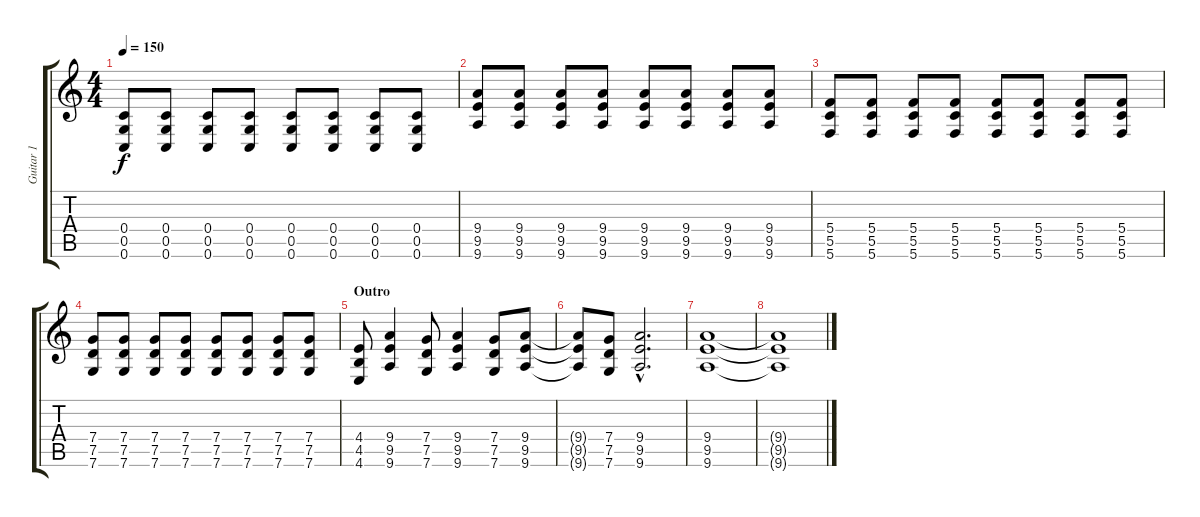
\track ("Guitar 1" "Guitar 1") {instrument distortionguitar}
\staff {score tabs}
\tuning (D4 A3 F3 C3 G2 C2) {hide}
\ts (4 4)
\tempo 150
\clef g2
\ks c
(0.4 0.5 0.6).8{dy f} (0.4 0.5 0.6).8 (0.4 0.5 0.6).8 (0.4 0.5 0.6).8 (0.4 0.5 0.6).8 (0.4 0.5 0.6).8 (0.4 0.5 0.6).8 (0.4 0.5 0.6).8 |
(9.4 9.5 9.6).8 (9.4 9.5 9.6).8 (9.4 9.5 9.6).8 (9.4 9.5 9.6).8 (9.4 9.5 9.6).8 (9.4 9.5 9.6).8 (9.4 9.5 9.6).8 (9.4 9.5 9.6).8 |
(5.4 5.5 5.6).8 (5.4 5.5 5.6).8 (5.4 5.5 5.6).8 (5.4 5.5 5.6).8 (5.4 5.5 5.6).8 (5.4 5.5 5.6).8 (5.4 5.5 5.6).8 (5.4 5.5 5.6).8 |
(7.4 7.5 7.6).8 (7.4 7.5 7.6).8 (7.4 7.5 7.6).8 (7.4 7.5 7.6).8 (7.4 7.5 7.6).8 (7.4 7.5 7.6).8 (7.4 7.5 7.6).8 (7.4 7.5 7.6).8 |
\section ("" "Outro")
(4.4 4.5 4.6).8 (9.4 9.5 9.6).4 (7.4 7.5 7.6).8 (9.4 9.5 9.6).4 (7.4 7.5 7.6).8 (9.4 9.5 9.6).8 |
(9.4{t} 9.5{t} 9.6{t}).8 (7.4 7.5 7.6).8 (9.4{hac} 9.5{hac} 9.6{hac}).2{d} |
(9.4 9.5 9.6).1 |
(9.4{t} 9.5{t} 9.6{t}).1
